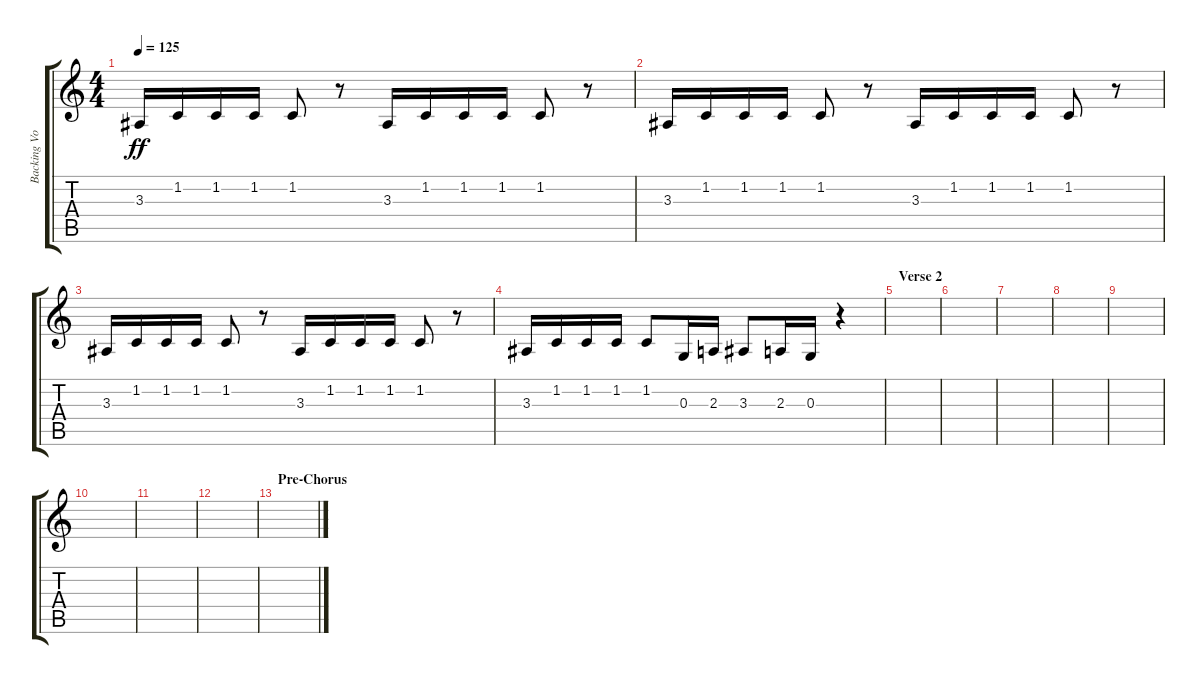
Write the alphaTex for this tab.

\track ("Backing Vocals" "Backing Vo") {instrument choiraahs}
\staff {score tabs}
\tuning (E4 B3 G3 D3 A2 E2) {hide}
\ts (4 4)
\tempo 125
\clef g2
\ks c
3.3.16{dy ff} 1.2.16 1.2.16 1.2.16 1.2.8 r.8 3.3.16 1.2.16 1.2.16 1.2.16 1.2.8 r.8 |
3.3.16 1.2.16 1.2.16 1.2.16 1.2.8 r.8 3.3.16 1.2.16 1.2.16 1.2.16 1.2.8 r.8 |
3.3.16 1.2.16 1.2.16 1.2.16 1.2.8 r.8 3.3.16 1.2.16 1.2.16 1.2.16 1.2.8 r.8 |
3.3.16 1.2.16 1.2.16 1.2.16 1.2.8 0.3.16 2.3.16 3.3.8 2.3.16 0.3.16 r.4 |
\section ("" "Verse 2")
|
|
|
|
|
|
|
|
\section ("" "Pre-Chorus")
